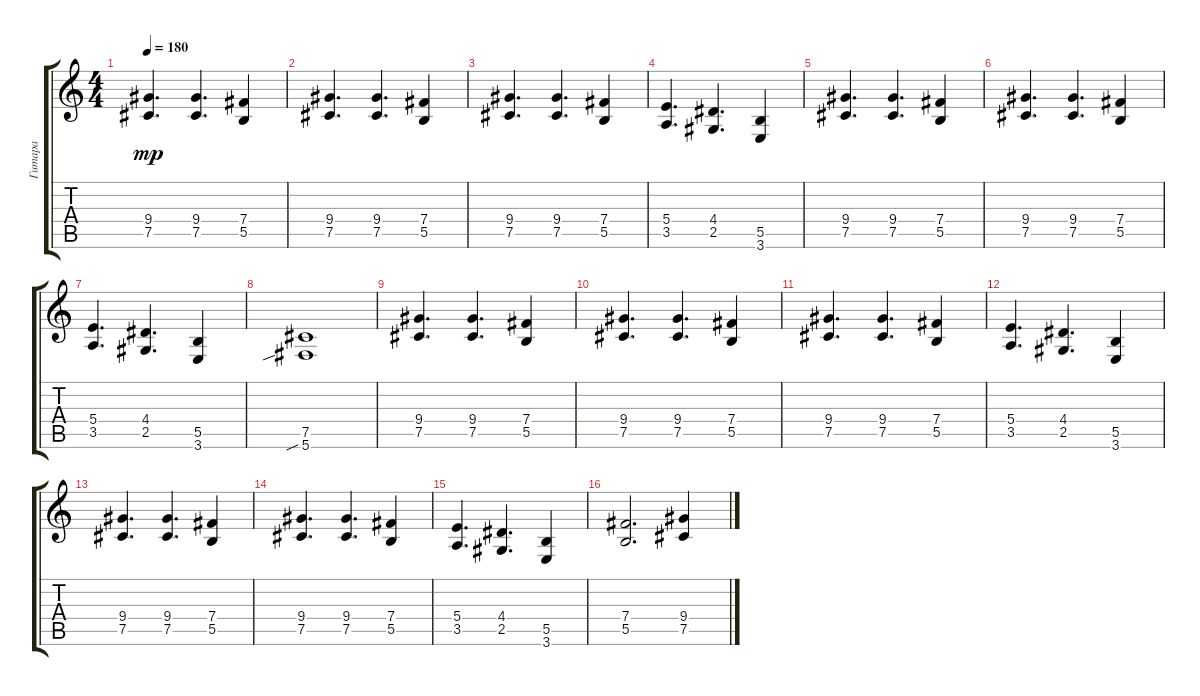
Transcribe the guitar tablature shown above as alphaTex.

\track ("Гитара" "Гитара") {instrument distortionguitar}
\staff {score tabs}
\tuning (Db4 Ab3 E3 B2 Gb2 Db2) {hide}
\ts (4 4)
\tempo 180
\clef g2
\ks c
(9.4 7.5).4{d dy mp} (9.4 7.5).4{d} (7.4 5.5).4 |
(9.4 7.5).4{d} (9.4 7.5).4{d} (7.4 5.5).4 |
(9.4 7.5).4{d} (9.4 7.5).4{d} (7.4 5.5).4 |
(5.4 3.5).4{d} (4.4 2.5).4{d} (5.5 3.6).4 |
(9.4 7.5).4{d} (9.4 7.5).4{d} (7.4 5.5).4 |
(9.4 7.5).4{d} (9.4 7.5).4{d} (7.4 5.5).4 |
(5.4 3.5).4{d} (4.4 2.5).4{d} (5.5 3.6).4 |
(7.5 5.6{sib}).1 |
(9.4 7.5).4{d} (9.4 7.5).4{d} (7.4 5.5).4 |
(9.4 7.5).4{d} (9.4 7.5).4{d} (7.4 5.5).4 |
(9.4 7.5).4{d} (9.4 7.5).4{d} (7.4 5.5).4 |
(5.4 3.5).4{d} (4.4 2.5).4{d} (5.5 3.6).4 |
(9.4 7.5).4{d} (9.4 7.5).4{d} (7.4 5.5).4 |
(9.4 7.5).4{d} (9.4 7.5).4{d} (7.4 5.5).4 |
(5.4 3.5).4{d} (4.4 2.5).4{d} (5.5 3.6).4 |
(7.4 5.5).2{d} (9.4 7.5).4
